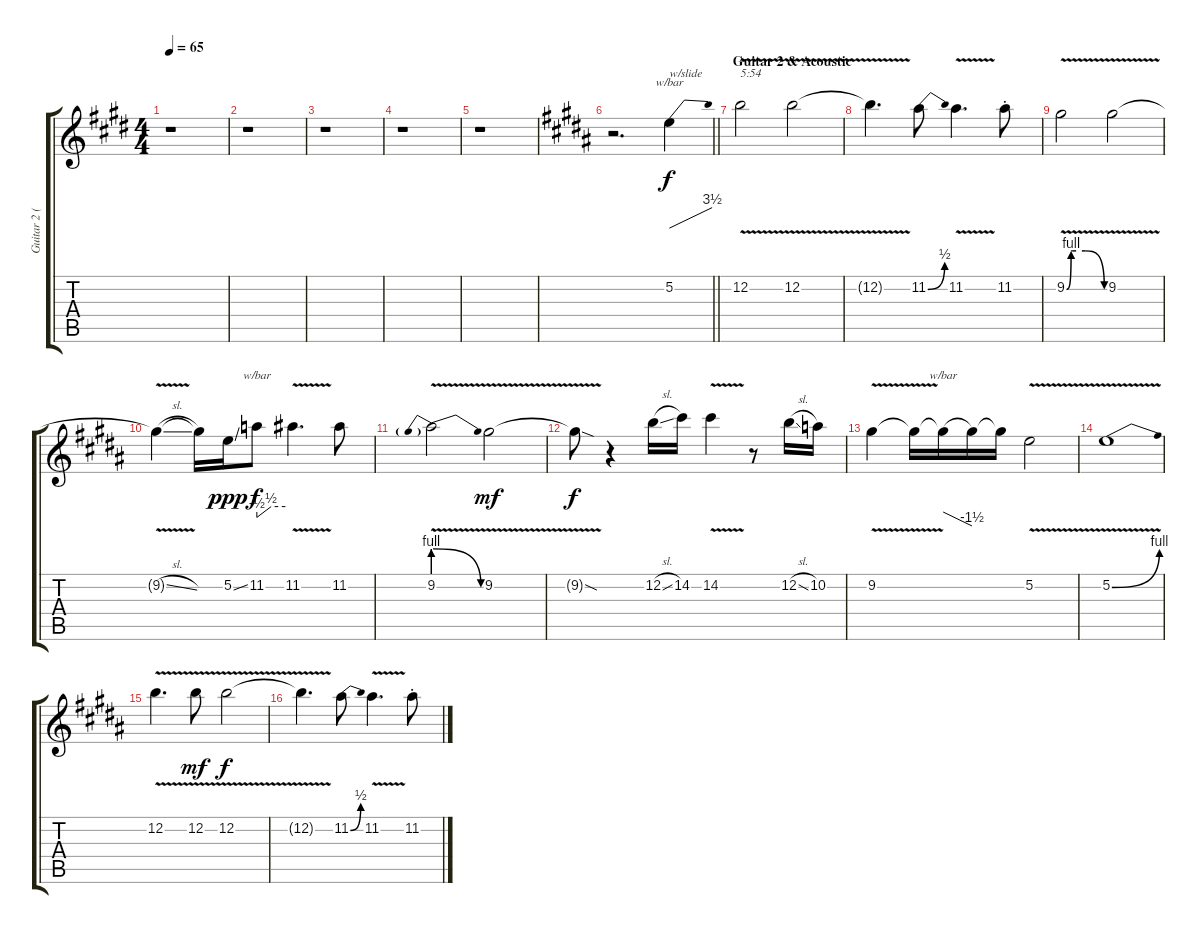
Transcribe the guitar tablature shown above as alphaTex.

\track ("Guitar 2 (slide)" "Guitar 2 (") {instrument overdrivenguitar}
\staff {score tabs}
\tuning (E4 B3 G3 D3 A2 E2) {hide}
\ts (4 4)
\tempo 65
\clef g2
\ks c#minor
r.1{dy f} |
r.1 |
r.1 |
r.1 |
r.1 |
\barLineRight lightlight
\ks b
r.2{d} 5.2.4{tbe (dive default 0 0 60 14) txt "w/slide"} |
\section ("" "Guitar 2 & Acoustic")
12.2{v}.2{txt "5:54"} 12.2{v}.2 |
12.2{t}.4{d} 11.2{be (bend 0 0 60 2)}.8 11.2{v}.4{d} 11.2{st}.8 |
9.2{be (custom 0 0 7 4 10 4 15 4 30 4 60 0) v}.2 9.2{v}.2 |
9.2{sl t}.4 9.2{t}.16 5.2{ss}.16{dy ppp} 11.2.8{tbe (custom default 0 -2 30 2 60 2) dy f} 11.2{v}.4{d} 11.2.8 |
9.2{be (prebendrelease 0 4 60 0) v}.2 9.2{v}.2{dy mf} |
9.2{sod t}.8{dy f} r.4 12.2{sl}.16 14.2.16 14.2{v}.4 r.8 12.2{sl}.16 10.2.16 |
9.2{v}.4 9.2{t}.16 9.2{t}.16{tbe (dive default 0 0 60 -6)} 9.2{t}.16 9.2{t}.16 5.2{v}.2 |
5.2{be (bend 0 0 60 4) v}.1 |
12.2{v}.4{d} 12.2{v}.8{dy mf} 12.2{v}.2{dy f} |
12.2{t}.4{d} 11.2{be (bend 0 0 60 2)}.8 11.2{v}.4{d} 11.2{st}.8
